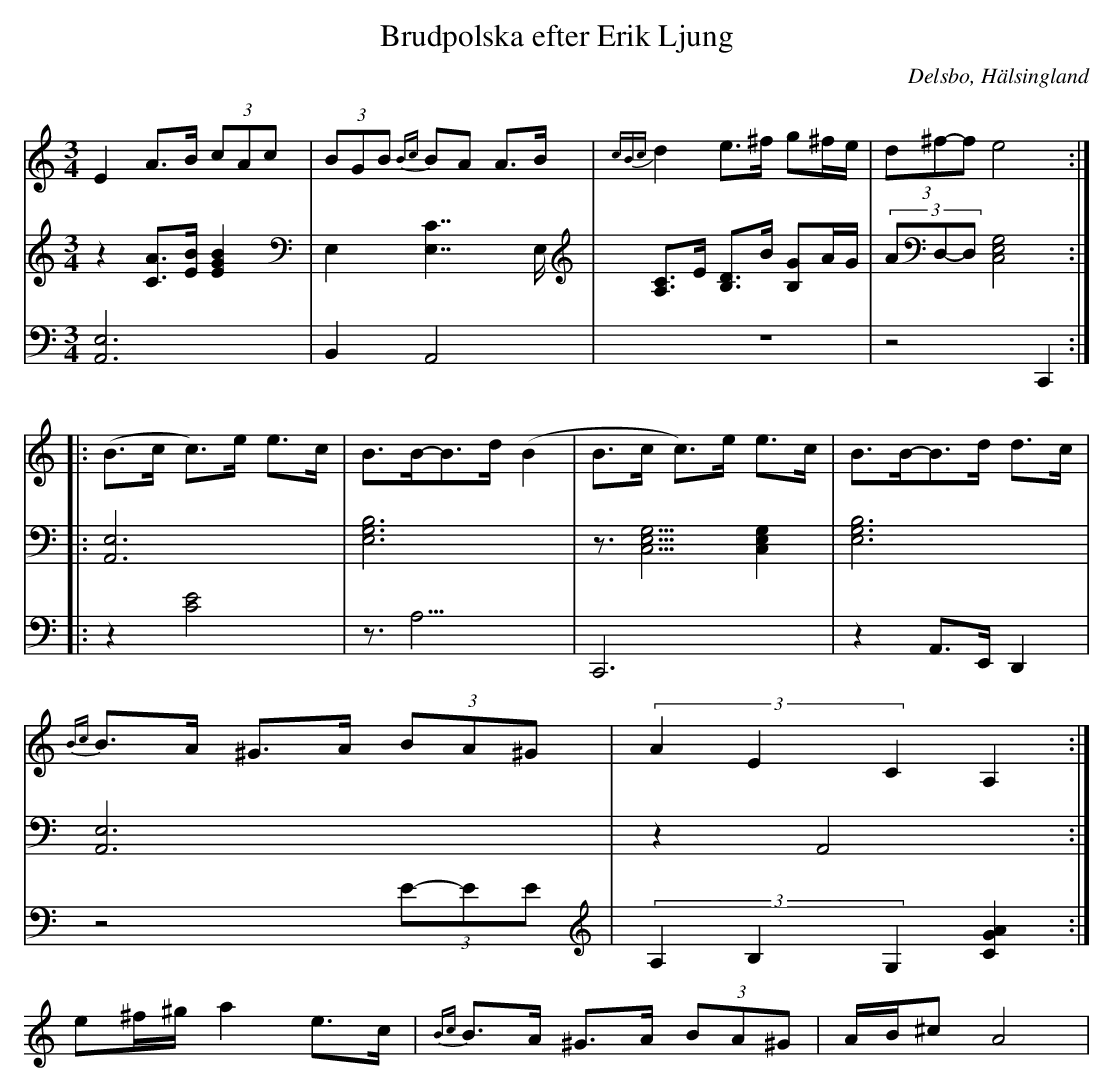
X:1
T: Brudpolska efter Erik Ljung
Q: 105
O: Delsbo, Hälsingland
M: 3/4
L: 1/8
K: Am
V:1
V:2
V:3 =Merge
V:1
E2 A>B (3cAc| (3BGB {Bc}BA A>B|{cBc}d2 e>^f g^f/e/|(3d^f-f e4 :|
|:(B>c c)>e e>c|B>B-B>d (B2|B>c c)>e e>c|B>B-B>d d>c|
{Bc}B>A ^G>A (3BA^G|(3A2E2C2 A,2:|
e^f/^g/ a2 e>c|{Bc}B>A ^G>A (3BA^G|A/B/^c A4|
V:2
z2 [AC]>[BE] [B2E2G2]|E,2 [C7/2E,7/2]E,/|[A,C]>E [B,D]>B [B,G]A/G/|(3AD,-D, [E,4G,4C,4]:|
|:[A,,6E,6]|[E,6G,6B,6]|z3/2[E,5/2G,5/2C,5/2] [E,2G,2C,2]|[E,6G,6B,6]|
[A,,6E,6]|z2 A,,4:|
V:3
[A,,6E,6]|B,,2 A,,4|z6|z4  C,,2:|
|:z2 [C4E4]|z3<A,3|C,,6|z2 A,,>E,, D,,2|
z4 (3E-EE|(3A,2B,2G,2 [G2A2C2]:|
